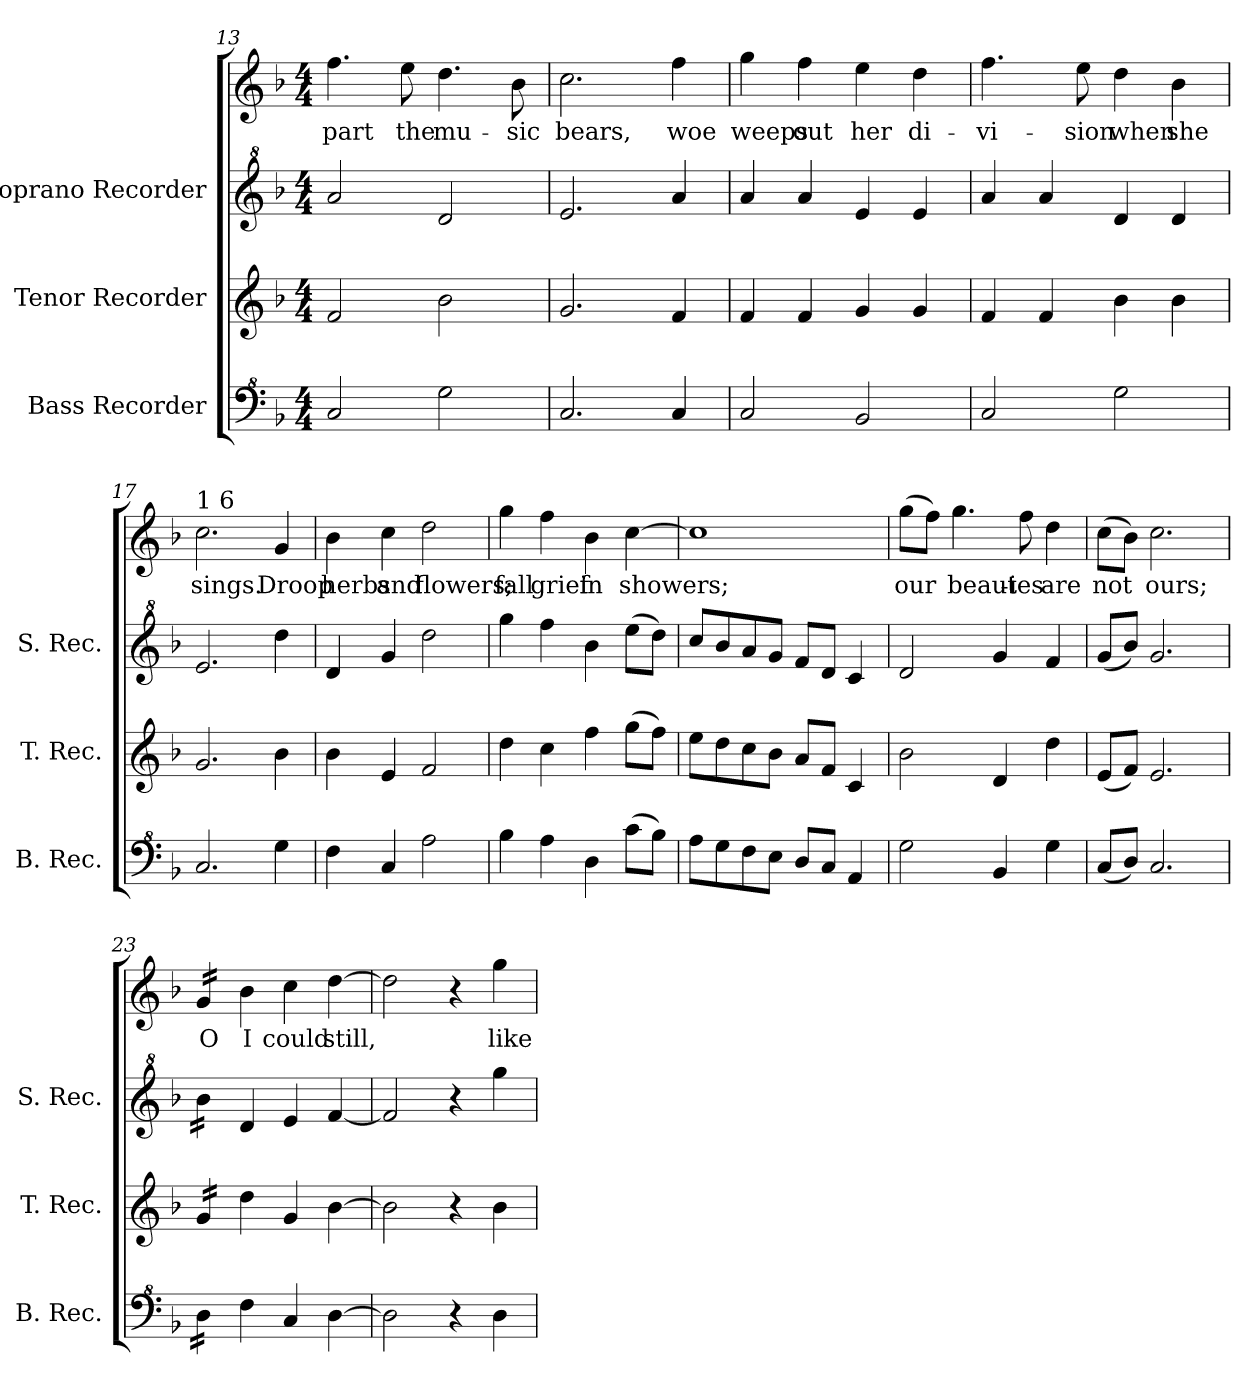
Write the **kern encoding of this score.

**kern	**kern	**kern	**kern	**text
*part4	*part3	*part2	*part1	*part1
*staff4	*staff3	*staff2	*staff1	*staff1
*I"Bass Recorder	*I"Tenor Recorder	*I"Soprano Recorder	*	*
*I'B. Rec.	*I'T. Rec.	*I'S. Rec.	*	*
*clefF^4	*clefG2	*clefG^2	*clefG2	*
*k[b-]	*k[b-]	*k[b-]	*k[b-]	*
*F:	*F:	*F:	*F:	*
*M4/4	*M4/4	*M4/4	*M4/4	*
=13	=13	=13	=13	=13
!	!	!	!	!LO:LY:b
2c/	2f/	2aa/	4.ff\	part
!	!	!	!	!LO:LY:b
.	.	.	8ee\	the
!	!	!	!	!LO:LY:b
2g\	2b-\	2dd/	4.dd\	mu-
!	!	!	!	!LO:LY:b
.	.	.	8b-\	-sic
=14	=14	=14	=14	=14
!	!	!	!	!LO:LY:b
2.c/	2.g/	2.ee/	2.cc\	bears,
!	!	!	!	!LO:LY:b
4c/	4f/	4aa/	4ff\	woe
=15	=15	=15	=15	=15
!	!	!	!	!LO:LY:b
2c/	4f/	4aa/	4gg\	weeps
!	!	!	!	!LO:LY:b
.	4f/	4aa/	4ff\	out
!	!	!	!	!LO:LY:b
2B-/	4g/	4ee/	4ee\	her
!	!	!	!	!LO:LY:b
.	4g/	4ee/	4dd\	di-
=16	=16	=16	=16	=16
!	!	!	!	!LO:LY:b
2c/	4f/	4aa/	4.ff\	-vi-
.	4f/	4aa/	.	.
!	!	!	!	!LO:LY:b
.	.	.	8ee\	-sion
!	!	!	!	!LO:LY:b
2g\	4b-\	4dd/	4dd\	when
!	!	!	!	!LO:LY:b
.	4b-\	4dd/	4b-\	she
!!LO:LB:g=z
=17	=17	=17	=17	=17
!	!	!	!LO:TX:a:t=1 6	!
!	!	!	!	!LO:LY:b
2.c/	2.g/	2.ee/	2.cc\	sings.
!	!	!	!	!LO:LY:b
4g\	4b-\	4ddd\	4g/	Droop
=18	=18	=18	=18	=18
!	!	!	!	!LO:LY:b
4f\	4b-\	4dd/	4b-\	herbs
!	!	!	!	!LO:LY:b
4c/	4e/	4gg/	4cc\	and
!	!	!	!	!LO:LY:b
2a\	2f/	2ddd\	2dd\	flowers;
=19	=19	=19	=19	=19
!	!	!	!	!LO:LY:b
4b-\	4dd\	4ggg\	4gg\	fall
!	!	!	!	!LO:LY:b
4a\	4cc\	4fff\	4ff\	grief
!	!	!	!	!LO:LY:b
4d\	4ff\	4bb-\	4b-\	in
!	!	!	!	!LO:LY:b
(>8cc\L	(>8gg\L	(>8eee\L	[>4cc\	showers;
8b-\J)	8ff\J)	8ddd\J)	.	.
=20	=20	=20	=20	=20
8a\L	8ee\L	8ccc/L	1cc]	.
8g\	8dd\	8bb-/	.	.
8f\	8cc\	8aa/	.	.
8e\J	8b-\J	8gg/J	.	.
8d/L	8a/L	8ff/L	.	.
8c/J	8f/J	8dd/J	.	.
4A/	4c/	4cc/	.	.
!!LO:PB:g=z
=21	=21	=21	=21	=21
!	!	!	!	!LO:LY:b
2g\	2b-\	2dd/	(>8gg\L	our
.	.	.	8ff\J)	.
!	!	!	!	!LO:LY:b
.	.	.	4.gg\	beaut-
4B-/	4d/	4gg/	.	.
!	!	!	!	!LO:LY:b
.	.	.	8ff\	-ies
!	!	!	!	!LO:LY:b
4g\	4dd\	4ff/	4dd\	are
=22	=22	=22	=22	=22
!	!	!	!	!LO:LY:b
(<8c/L	(<8e/L	(<8gg/L	(>8cc\L	not
8d/J)	8f/J)	8bb-/J)	8b-\J)	.
!	!	!	!	!LO:LY:b
2.c/	2.e/	2.gg/	2.cc\	ours;
=23	=23	=23	=23	=23
!	!	!	!	!LO:LY:b
*tremolo	*	*	*	*
*	*tremolo	*	*	*
*	*	*tremolo	*	*
*	*	*	*tremolo	*
16d\LL	16g/LL	16bb-\LL	16g/LL	O
16d\	16g/	16bb-\	16g/	.
16d\	16g/	16bb-\	16g/	.
16d\JJ	16g/JJ	16bb-\JJ	16g/JJ	.
*	*	*	*Xtremolo	*
*	*	*Xtremolo	*	*
*	*Xtremolo	*	*	*
*Xtremolo	*	*	*	*
!	!	!	!	!LO:LY:b
4f\	4dd\	4dd/	4b-\	I
!	!	!	!	!LO:LY:b
4c/	4g/	4ee/	4cc\	could
!	!	!	!	!LO:LY:b
[>4d\	[>4b-\	[<4ff/	[>4dd\	still,
=24	=24	=24	=24	=24
2d\]	2b-\]	2ff/]	2dd\]	.
4r	4r	4r	4r	.
!	!	!	!	!LO:LY:b
4d\	4b-\	4ggg\	4gg\	like
=	=	=	=	=
*-	*-	*-	*-	*-
